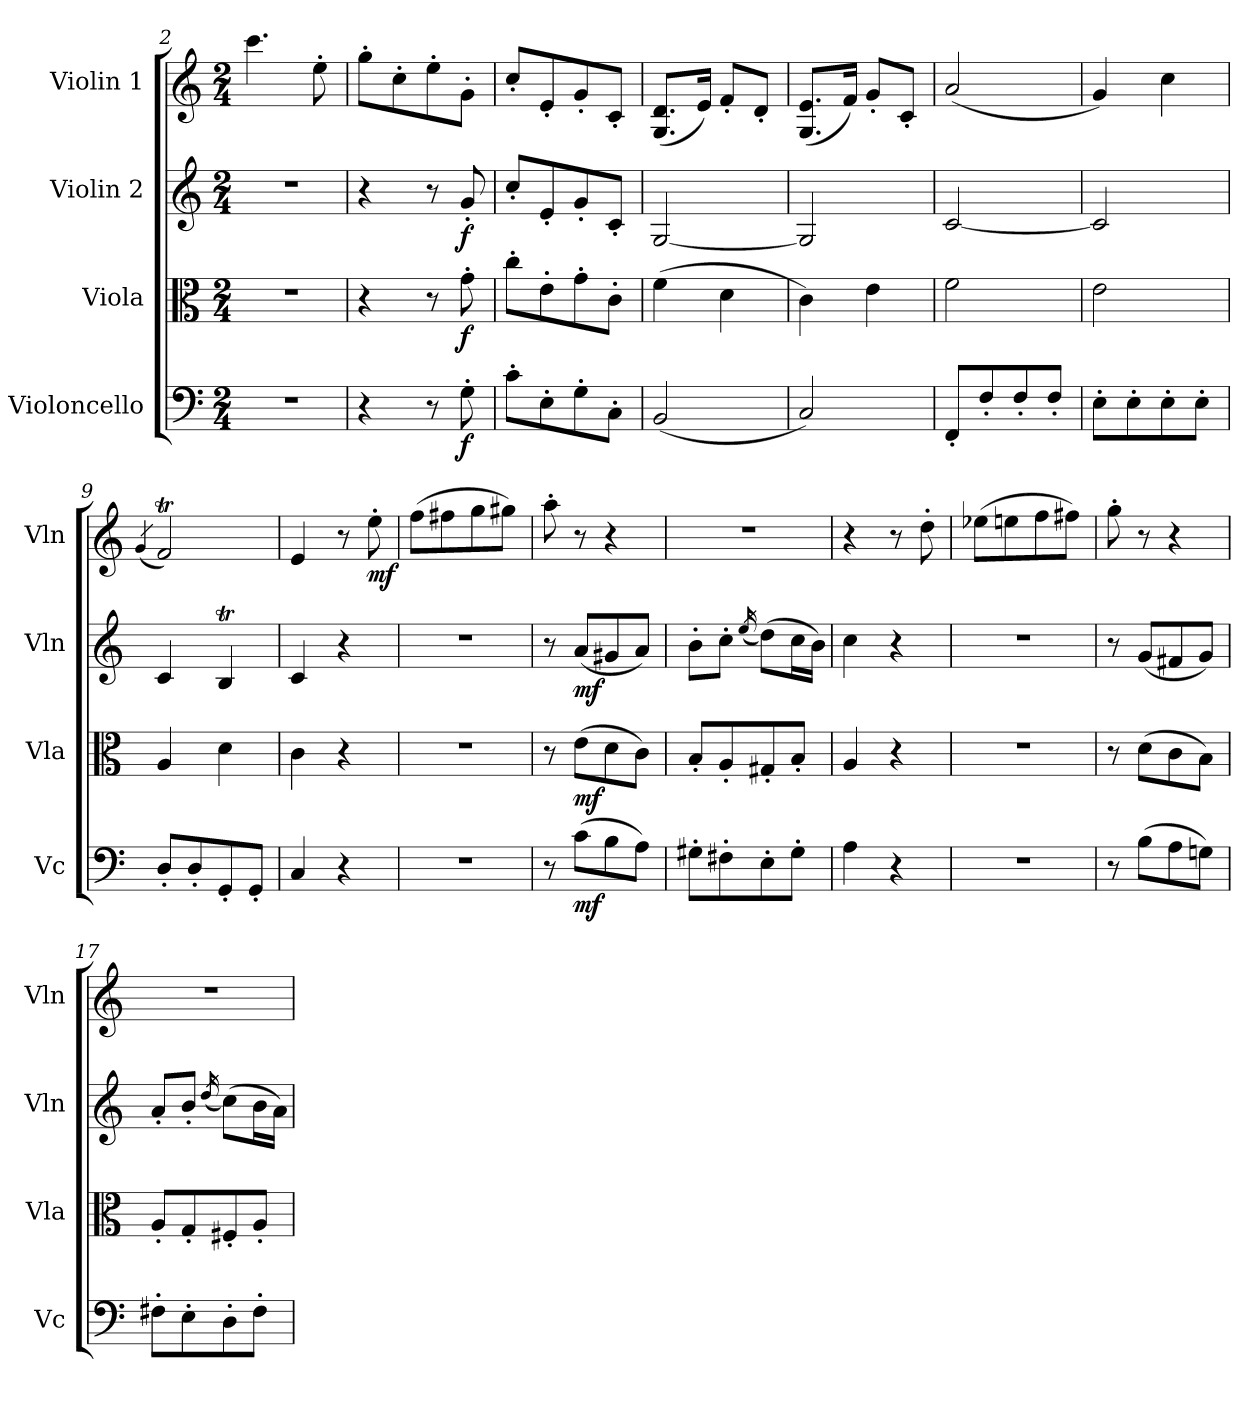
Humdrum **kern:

**kern	**dynam	**kern	**dynam	**kern	**dynam	**kern	**dynam
*part4	*part4	*part3	*part3	*part2	*part2	*part1	*part1
*staff4	*staff4	*staff3	*staff3	*staff2	*staff2	*staff1	*staff1
*I"Violoncello	*	*I"Viola	*	*I"Violin 2	*	*I"Violin 1	*
*I'Vc	*	*I'Vla	*	*I'Vln	*	*I'Vln	*
*clefF4	*	*clefC3	*	*clefG2	*	*clefG2	*
*k[]	*	*k[]	*	*k[]	*	*k[]	*
*M2/4	*	*M2/4	*	*M2/4	*	*M2/4	*
=2	=2	=2	=2	=2	=2	=2	=2
2r	.	2r	.	2r	.	4.ccc\	.
.	.	.	.	.	.	8ee'\	.
=3	=3	=3	=3	=3	=3	=3	=3
4r	.	4r	.	4r	.	8gg'\L	.
.	.	.	.	.	.	8cc'\	.
8r	.	8r	.	8r	.	8ee'\	.
!	!LO:DY:b	!	!LO:DY:b	!	!LO:DY:b	!	!
8G'\	f	8g'\	f	8g'/	f	8g'\J	.
=4	=4	=4	=4	=4	=4	=4	=4
8c'\L	.	8cc'\L	.	8cc'/L	.	8cc'/L	.
8E'\	.	8e'\	.	8e'/	.	8e'/	.
8G'\	.	8g'\	.	8g'/	.	8g'/	.
8C'\J	.	8c'\J	.	8c'/J	.	8c'/J	.
=5	=5	=5	=5	=5	=5	=5	=5
(2BB/	.	(4f\	.	[2G/	.	(8.G/ 8.d/L	.
.	.	.	.	.	.	16e/Jk)	.
.	.	4d\	.	.	.	8f'/L	.
.	.	.	.	.	.	8d'/J	.
=6	=6	=6	=6	=6	=6	=6	=6
2C/)	.	4c\)	.	2G/]	.	(8.G/ 8.e/L	.
.	.	.	.	.	.	16f/Jk)	.
.	.	4e\	.	.	.	8g'/L	.
.	.	.	.	.	.	8c'/J	.
=7	=7	=7	=7	=7	=7	=7	=7
8FF'/L	.	2f\	.	[2c/	.	(2a/	.
8F'/	.	.	.	.	.	.	.
8F'/	.	.	.	.	.	.	.
8F'/J	.	.	.	.	.	.	.
=8	=8	=8	=8	=8	=8	=8	=8
8E'\L	.	2e\	.	2c/]	.	4g/)	.
8E'\	.	.	.	.	.	.	.
8E'\	.	.	.	.	.	4cc\	.
8E'\J	.	.	.	.	.	.	.
!!LO:LB:g=z
=9	=9	=9	=9	=9	=9	=9	=9
.	.	.	.	.	.	(4qg/	.
8D'/L	.	4A/	.	4c/	.	2fT/)	.
8D'/	.	.	.	.	.	.	.
8GG'/	.	4d\	.	4Bt/	.	.	.
8GG'/J	.	.	.	.	.	.	.
=10	=10	=10	=10	=10	=10	=10	=10
4C/	.	4c\	.	4c/	.	4e/	.
4r	.	4r	.	4r	.	8r	.
!	!	!	!	!	!	!	!LO:DY:b
.	.	.	.	.	.	8ee'\	mf
=11	=11	=11	=11	=11	=11	=11	=11
2r	.	2r	.	2r	.	(8ff\L	.
.	.	.	.	.	.	8ff#X\	.
.	.	.	.	.	.	8gg\	.
.	.	.	.	.	.	8gg#X\J)	.
=12	=12	=12	=12	=12	=12	=12	=12
8r	.	8r	.	8r	.	8aa'\	.
!	!LO:DY:b	!	!LO:DY:b	!	!LO:DY:b	!	!
(8c\L	mf	(8e\L	mf	(8a/L	mf	8r	.
8B\	.	8d\	.	8g#X/	.	4r	.
8A\J)	.	8c\J)	.	8a/J)	.	.	.
=13	=13	=13	=13	=13	=13	=13	=13
8G#X'\L	.	8B'/L	.	8b'\L	.	2r	.
8F#X'\	.	8A'/	.	8cc'\J	.	.	.
.	.	.	.	(16qee/	.	.	.
8E'\	.	8G#X'/	.	(8dd\L)	.	.	.
8G#'\J	.	8B'/J	.	16cc\L	.	.	.
.	.	.	.	16b\JJ)	.	.	.
=14	=14	=14	=14	=14	=14	=14	=14
4A\	.	4A/	.	4cc\	.	4r	.
4r	.	4r	.	4r	.	8r	.
.	.	.	.	.	.	8dd'\	.
=15	=15	=15	=15	=15	=15	=15	=15
2r	.	2r	.	2r	.	(8ee-X\L	.
.	.	.	.	.	.	8een\	.
.	.	.	.	.	.	8ff\	.
.	.	.	.	.	.	8ff#X\J)	.
!!LO:LB:g=z
=16	=16	=16	=16	=16	=16	=16	=16
8r	.	8r	.	8r	.	8gg'\	.
(8B\L	.	(8d\L	.	(8g/L	.	8r	.
8A\	.	8c\	.	8f#X/	.	4r	.
8Gn\J)	.	8B\J)	.	8g/J)	.	.	.
=17	=17	=17	=17	=17	=17	=17	=17
8F#X'\L	.	8A'/L	.	8a'/L	.	2r	.
8E'\	.	8G'/	.	8b'/J	.	.	.
.	.	.	.	(16qdd/	.	.	.
8D'\	.	8F#X'/	.	(8cc\L)	.	.	.
8F#'\J	.	8A'/J	.	16b\L	.	.	.
.	.	.	.	16a\JJ)	.	.	.
=	=	=	=	=	=	=	=
*-	*-	*-	*-	*-	*-	*-	*-
